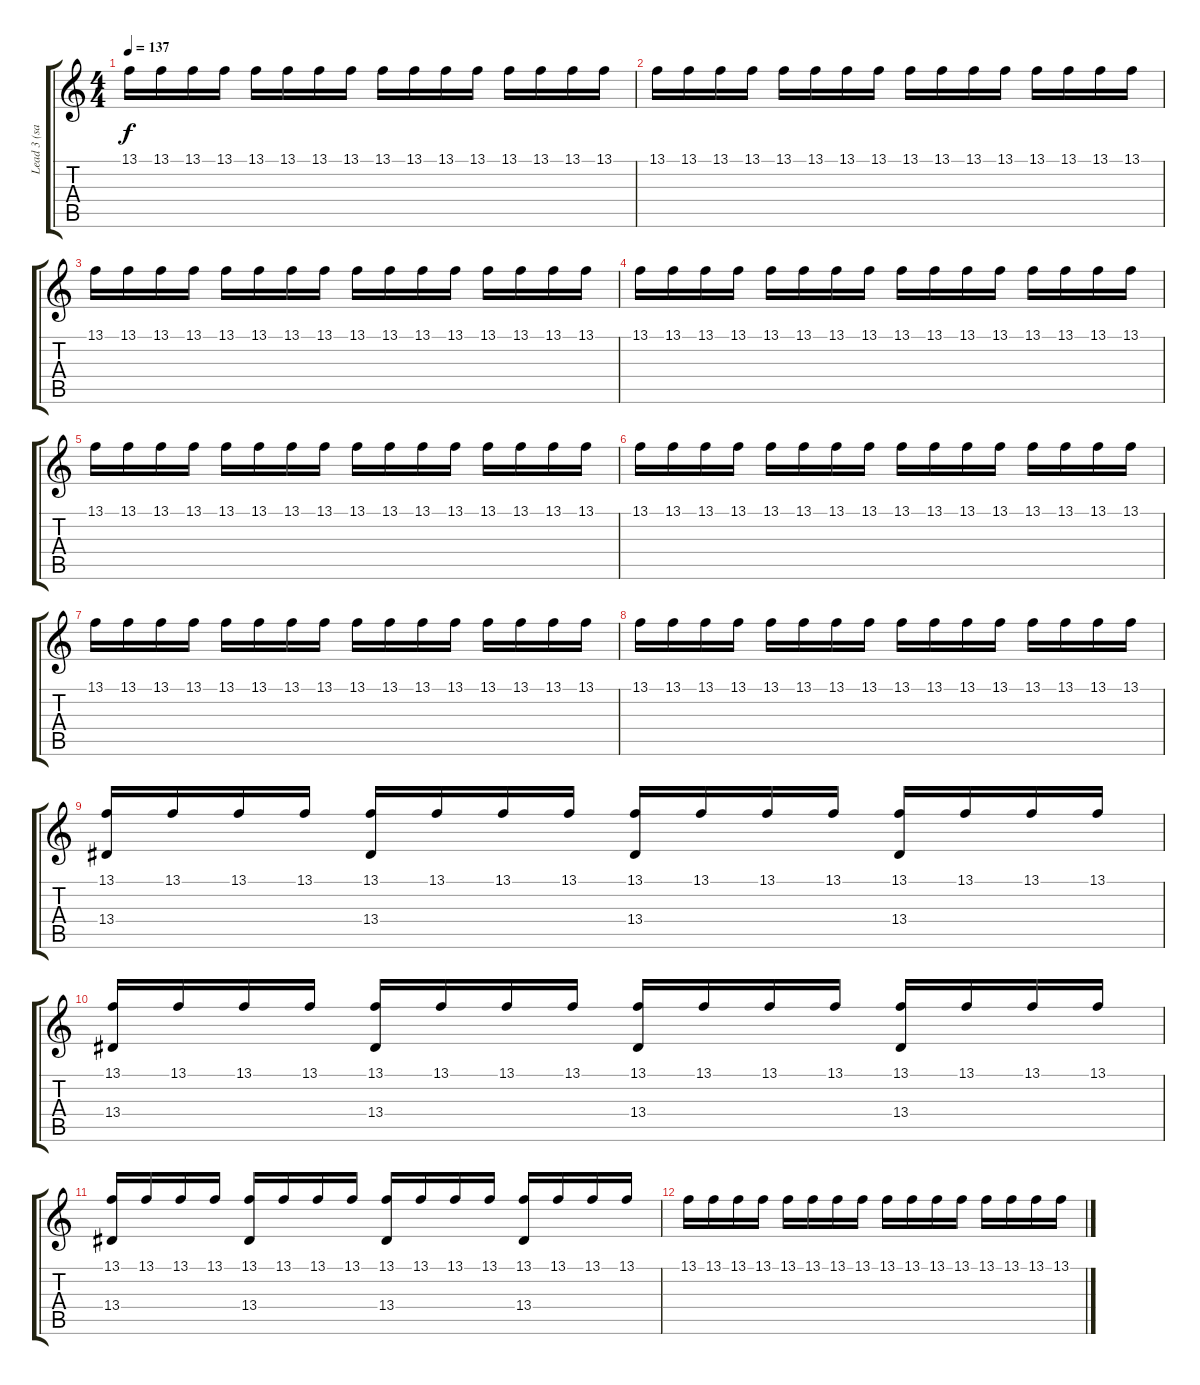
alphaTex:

\track ("Lead 3 (sawtooth)" "Lead 3 (sa") {instrument lead2sawtooth}
\staff {score tabs}
\tuning (E4 B3 G3 D3 A2 E2) {hide}
\ts (4 4)
\tempo 137
\clef g2
\ks c
13.1.16{dy f volume 10 balance 0} 13.1.16{balance 4} 13.1.16{volume 12 balance 8} 13.1.16{volume 12 balance 12} 13.1.16{volume 11 balance 16} 13.1.16{volume 11 balance 12} 13.1.16{volume 11 balance 7} 13.1.16{volume 11 balance 3} 13.1.16{volume 11 balance 1} 13.1.16{volume 11 balance 5} 13.1.16{volume 11 balance 9} 13.1.16{volume 10 balance 13} 13.1.16{volume 10 balance 15} 13.1.16{volume 10 balance 11} 13.1.16{volume 10 balance 7} 13.1.16{volume 10 balance 3} |
13.1.16{volume 10 balance 0} 13.1.16{volume 12 balance 3} 13.1.16{volume 12 balance 6} 13.1.16{balance 8} 13.1.16{volume 12 balance 11} 13.1.16{balance 13} 13.1.16{volume 11 balance 16} 13.1.16{volume 11 balance 14} 13.1.16{balance 12} 13.1.16{volume 11 balance 10} 13.1.16{volume 11 balance 8} 13.1.16{balance 7} 13.1.16{volume 11 balance 5} 13.1.16{volume 11 balance 3} 13.1.16{balance 1} 13.1.16{volume 11 balance 1} |
13.1.16{volume 12 balance 3} 13.1.16{balance 5} 13.1.16{volume 12 balance 7} 13.1.16{volume 12 balance 10} 13.1.16{volume 11 balance 12} 13.1.16{volume 11 balance 14} 13.1.16{volume 11 balance 15} 13.1.16{volume 11 balance 14} 13.1.16{volume 11 balance 12} 13.1.16{volume 11 balance 11} 13.1.16{volume 11 balance 10} 13.1.16{volume 10 balance 9} 13.1.16{volume 10 balance 8} 13.1.16{volume 10 balance 6} 13.1.16{volume 10 balance 5} 13.1.16{volume 10 balance 4} |
13.1.16{volume 12 balance 2} 13.1.16{balance 1} 13.1.16{volume 12 balance 0} 13.1.16{volume 12 balance 3} 13.1.16{volume 11 balance 6} 13.1.16{volume 11 balance 9} 13.1.16{volume 11 balance 12} 13.1.16{volume 11 balance 16} 13.1.16{volume 11 balance 14} 13.1.16{volume 11 balance 12} 13.1.16{volume 11 balance 10} 13.1.16{volume 10 balance 8} 13.1.16{volume 10 balance 6} 13.1.16{volume 10 balance 4} 13.1.16{volume 10 balance 1} 13.1.16{volume 10 balance 0} |
13.1.16{volume 12 balance 3} 13.1.16{balance 7} 13.1.16{volume 12 balance 11} 13.1.16{volume 12 balance 15} 13.1.16{balance 14} 13.1.16{volume 11 balance 10} 13.1.16{volume 11 balance 6} 13.1.16{balance 2} 13.1.16{volume 11 balance 1} 13.1.16{volume 11 balance 5} 13.1.16{volume 11 balance 9} 13.1.16{balance 13} 13.1.16{volume 11 balance 15} 13.1.16{volume 11 balance 11} 13.1.16{balance 7} 13.1.16{volume 10 balance 4} |
13.1.16{volume 12 balance 0} 13.1.16{balance 4} 13.1.16{volume 12 balance 8} 13.1.16{balance 13} 13.1.16{volume 12 balance 14} 13.1.16{volume 12 balance 10} 13.1.16{balance 7} 13.1.16{volume 12 balance 3} 13.1.16{balance 2} 13.1.16{volume 11 balance 4} 13.1.16{balance 6} 13.1.16{volume 11 balance 9} 13.1.16{volume 11 balance 11} 13.1.16{balance 14} 13.1.16{volume 11 balance 16} 13.1.16{balance 14} |
13.1.16{volume 12 balance 12} 13.1.16{volume 12 balance 10} 13.1.16{volume 12 balance 8} 13.1.16{volume 12 balance 5} 13.1.16{volume 12 balance 3} 13.1.16{volume 12 balance 0} 13.1.16{volume 11 balance 3} 13.1.16{volume 11 balance 5} 13.1.16{volume 11 balance 8} 13.1.16{volume 11 balance 11} 13.1.16{volume 11 balance 14} 13.1.16{volume 11 balance 16} 13.1.16{volume 11 balance 13} 13.1.16{volume 10 balance 11} 13.1.16{volume 10 balance 8} 13.1.16{volume 10 balance 6} |
13.1.16{volume 12 balance 3} 13.1.16{volume 12 balance 1} 13.1.16{volume 12 balance 5} 13.1.16{volume 12 balance 13} 13.1.16{volume 12 balance 13} 13.1.16{volume 12 balance 10} 13.1.16{volume 12 balance 6} 13.1.16{volume 11 balance 2} 13.1.16{volume 11 balance 2} 13.1.16{volume 11 balance 7} 13.1.16{volume 11 balance 12} 13.1.16{volume 11 balance 15} 13.1.16{volume 10 balance 14} 13.1.16{volume 10 balance 12} 13.1.16{volume 10 balance 11} 13.1.16{volume 10 balance 10} |
(13.1 13.4).16{volume 10 balance 8} 13.1.16{volume 9} 13.1.16{volume 8} 13.1.16{volume 8} (13.1 13.4).16{volume 7} 13.1.16{volume 6} 13.1.16{volume 5} 13.1.16{volume 5} (13.1 13.4).16{volume 4} 13.1.16{volume 3} 13.1.16{volume 3} 13.1.16{volume 3} (13.1 13.4).16{volume 3} 13.1.16{volume 2} 13.1.16{volume 2} 13.1.16{volume 2} |
(13.1 13.4).16{volume 2} 13.1.16{volume 2} 13.1.16{volume 2} 13.1.16{volume 2} (13.1 13.4).16{volume 1} 13.1.16{volume 1} 13.1.16{volume 1} 13.1.16{volume 1} (13.1 13.4).16 13.1.16 13.1.16 13.1.16 (13.1 13.4).16 13.1.16{volume 1} 13.1.16 13.1.16 |
(13.1 13.4).16 13.1.16 13.1.16 13.1.16{volume 1} (13.1 13.4).16 13.1.16 13.1.16 13.1.16 (13.1 13.4).16 13.1.16{volume 0} 13.1.16 13.1.16 (13.1 13.4).16 13.1.16 13.1.16 13.1.16{volume 0} |
13.1.16 13.1.16 13.1.16 13.1.16 13.1.16 13.1.16{volume 0} 13.1.16 13.1.16 13.1.16 13.1.16 13.1.16 13.1.16{volume 0} 13.1.16 13.1.16 13.1.16 13.1.16
